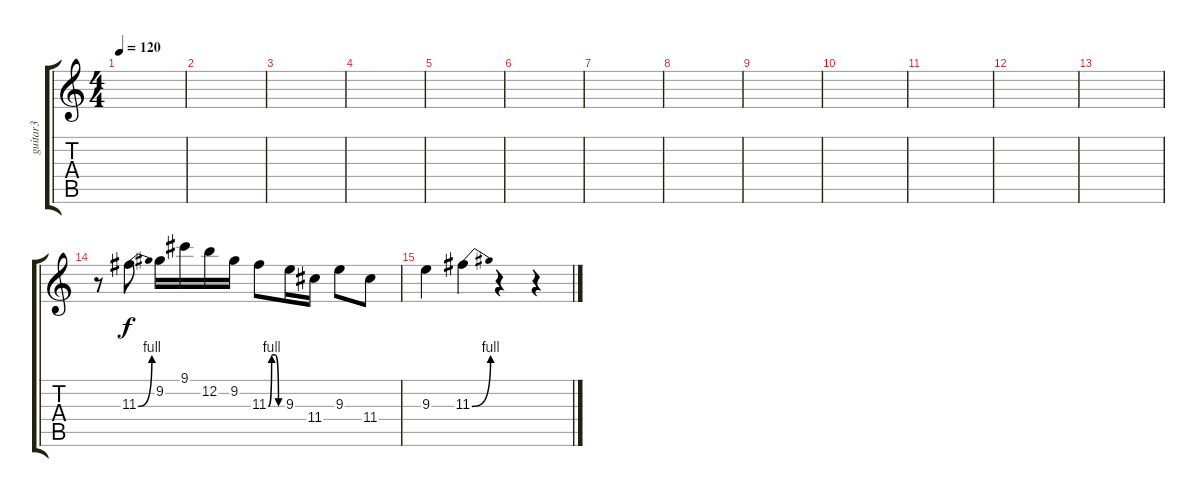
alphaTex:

\track ("guitar3" "guitar3") {instrument distortionguitar}
\staff {score tabs}
\tuning (E4 B3 G3 D3 A2 E2) {hide}
\ts (4 4)
\tempo 120
\clef g2
\ks c
|
|
|
|
|
|
|
|
|
|
|
|
|
r.8 11.3{be (bend 0 0 60 4)}.8 9.2.16 9.1.16 12.2.16 9.2.16 11.3{be (custom 0 0 15 4 30 4 45 0 60 0)}.8 9.3.16 11.4.16 9.3.8 11.4.8 |
9.3.4 11.3{be (bend 0 0 60 4)}.4 r.4 r.4
